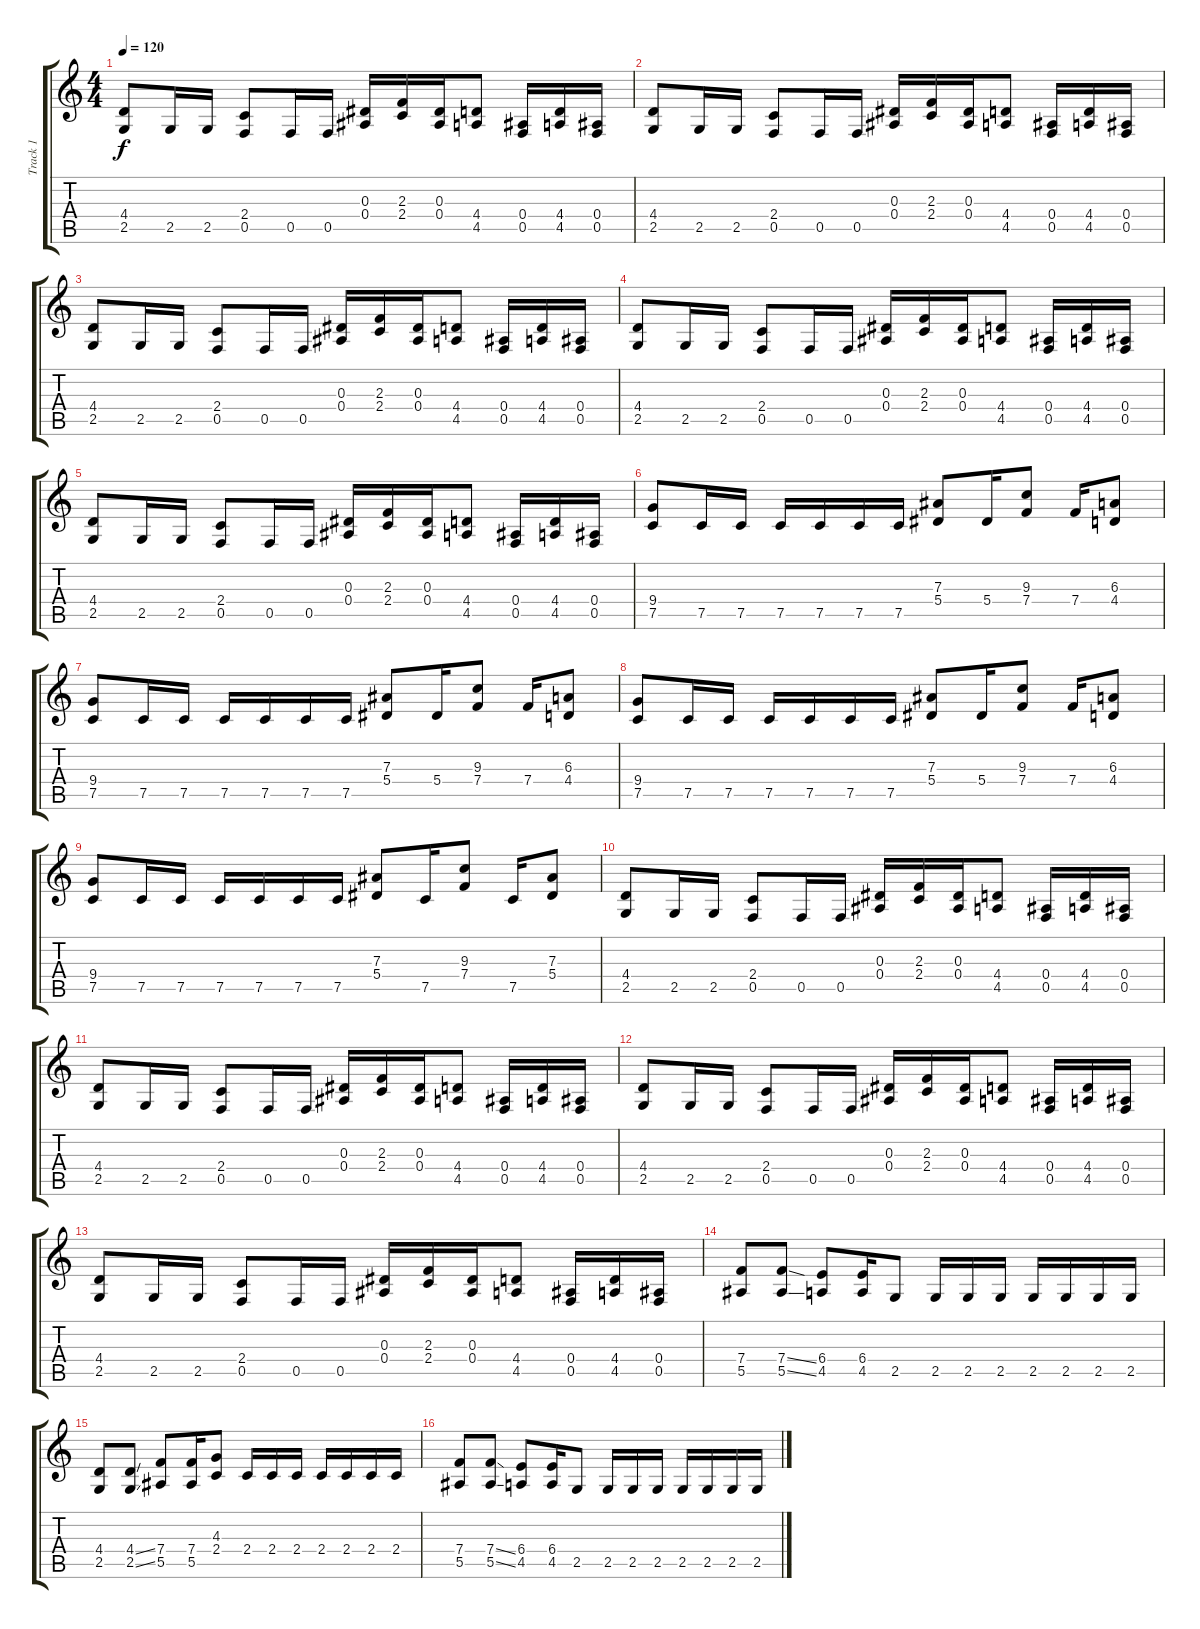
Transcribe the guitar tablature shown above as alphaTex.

\track ("Track 1" "Track 1") {instrument distortionguitar}
\staff {score tabs}
\tuning (C4 G3 Eb3 Bb2 F2 C2) {hide}
\ts (4 4)
\tempo 120
\clef g2
\ks c
(4.4 2.5).8{dy f} 2.5.16 2.5.16 (2.4 0.5).8 0.5.16 0.5.16 (0.3 0.4).16 (2.3 2.4).16 (0.3 0.4).16 (4.4 4.5).8 (0.4 0.5).16 (4.4 4.5).16 (0.4 0.5).16 |
(4.4 2.5).8 2.5.16 2.5.16 (2.4 0.5).8 0.5.16 0.5.16 (0.3 0.4).16 (2.3 2.4).16 (0.3 0.4).16 (4.4 4.5).8 (0.4 0.5).16 (4.4 4.5).16 (0.4 0.5).16 |
(4.4 2.5).8 2.5.16 2.5.16 (2.4 0.5).8 0.5.16 0.5.16 (0.3 0.4).16 (2.3 2.4).16 (0.3 0.4).16 (4.4 4.5).8 (0.4 0.5).16 (4.4 4.5).16 (0.4 0.5).16 |
(4.4 2.5).8 2.5.16 2.5.16 (2.4 0.5).8 0.5.16 0.5.16 (0.3 0.4).16 (2.3 2.4).16 (0.3 0.4).16 (4.4 4.5).8 (0.4 0.5).16 (4.4 4.5).16 (0.4 0.5).16 |
(4.4 2.5).8 2.5.16 2.5.16 (2.4 0.5).8 0.5.16 0.5.16 (0.3 0.4).16 (2.3 2.4).16 (0.3 0.4).16 (4.4 4.5).8 (0.4 0.5).16 (4.4 4.5).16 (0.4 0.5).16 |
(9.4 7.5).8 7.5.16 7.5.16 7.5.16 7.5.16 7.5.16 7.5.16 (7.3 5.4).8 5.4.16 (9.3 7.4).8 7.4.16 (6.3 4.4).8 |
(9.4 7.5).8 7.5.16 7.5.16 7.5.16 7.5.16 7.5.16 7.5.16 (7.3 5.4).8 5.4.16 (9.3 7.4).8 7.4.16 (6.3 4.4).8 |
(9.4 7.5).8 7.5.16 7.5.16 7.5.16 7.5.16 7.5.16 7.5.16 (7.3 5.4).8 5.4.16 (9.3 7.4).8 7.4.16 (6.3 4.4).8 |
(9.4 7.5).8 7.5.16 7.5.16 7.5.16 7.5.16 7.5.16 7.5.16 (7.3 5.4).8 7.5.16 (9.3 7.4).8 7.5.16 (7.3 5.4).8 |
(4.4 2.5).8 2.5.16 2.5.16 (2.4 0.5).8 0.5.16 0.5.16 (0.3 0.4).16 (2.3 2.4).16 (0.3 0.4).16 (4.4 4.5).8 (0.4 0.5).16 (4.4 4.5).16 (0.4 0.5).16 |
(4.4 2.5).8 2.5.16 2.5.16 (2.4 0.5).8 0.5.16 0.5.16 (0.3 0.4).16 (2.3 2.4).16 (0.3 0.4).16 (4.4 4.5).8 (0.4 0.5).16 (4.4 4.5).16 (0.4 0.5).16 |
(4.4 2.5).8 2.5.16 2.5.16 (2.4 0.5).8 0.5.16 0.5.16 (0.3 0.4).16 (2.3 2.4).16 (0.3 0.4).16 (4.4 4.5).8 (0.4 0.5).16 (4.4 4.5).16 (0.4 0.5).16 |
(4.4 2.5).8 2.5.16 2.5.16 (2.4 0.5).8 0.5.16 0.5.16 (0.3 0.4).16 (2.3 2.4).16 (0.3 0.4).16 (4.4 4.5).8 (0.4 0.5).16 (4.4 4.5).16 (0.4 0.5).16 |
(7.4 5.5).8 (7.4{ss} 5.5{ss}).8 (6.4 4.5).8 (6.4 4.5).16 2.5.8 2.5.16 2.5.16 2.5.16 2.5.16 2.5.16 2.5.16 2.5.16 |
(4.4 2.5).8 (4.4{ss} 2.5{ss}).8 (7.4 5.5).8 (7.4 5.5).16 (4.3 2.4).8 2.4.16 2.4.16 2.4.16 2.4.16 2.4.16 2.4.16 2.4.16 |
(7.4 5.5).8 (7.4{ss} 5.5{ss}).8 (6.4 4.5).8 (6.4 4.5).16 2.5.8 2.5.16 2.5.16 2.5.16 2.5.16 2.5.16 2.5.16 2.5.16
